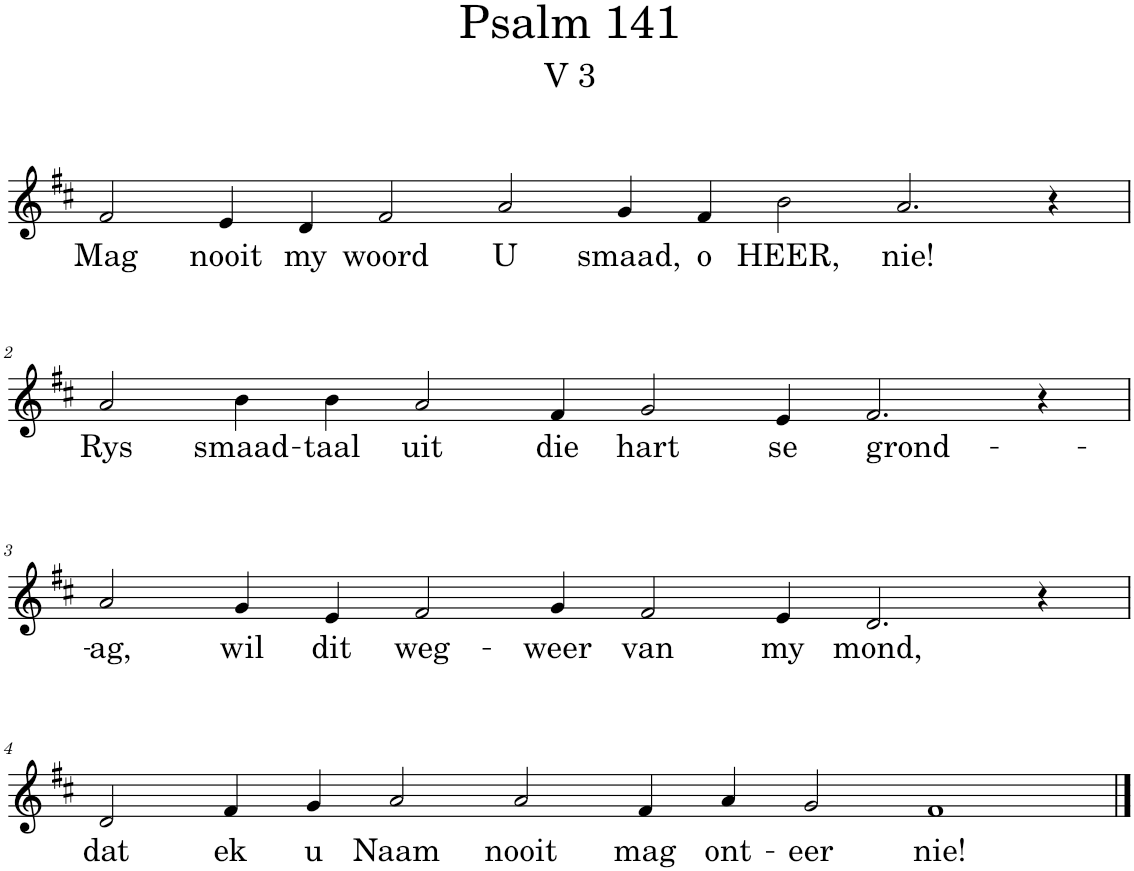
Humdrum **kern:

**kern	**text
*part1	*part1
*staff1	*staff1
*I"Pipe Organ	*
*I'Org.	*
*clefG2	*
*k[f#c#]	*
*M16/4	*
=1	=1
!	!LO:LY:b
2f#/	Mag
!	!LO:LY:b
4e/	nooit
!	!LO:LY:b
4d/	my
!	!LO:LY:b
2f#/	woord
!	!LO:LY:b
2a/	U
!	!LO:LY:b
4g/	smaad,
!	!LO:LY:b
4f#/	o
!	!LO:LY:b
2b\	HEER,
!	!LO:LY:b
2.a/	nie!
4r	.
!!LO:LB:g=z
=2	=2
*M14/4	*
!	!LO:LY:b
2a/	Rys
!	!LO:LY:b
4b\	smaad-
!	!LO:LY:b
4b\	-taal
!	!LO:LY:b
2a/	uit
!	!LO:LY:b
4f#/	die
!	!LO:LY:b
2g/	hart
!	!LO:LY:b
4e/	se
!	!LO:LY:b
2.f#/	grond-
4r	.
!!LO:LB:g=z
=3	=3
!	!LO:LY:b
2a/	-ag,
!	!LO:LY:b
4g/	wil
!	!LO:LY:b
4e/	dit
!	!LO:LY:b
2f#/	weg-
!	!LO:LY:b
4g/	-weer
!	!LO:LY:b
2f#/	van
!	!LO:LY:b
4e/	my
!	!LO:LY:b
2.d/	mond,
4r	.
!!LO:LB:g=z
=4	=4
*M16/4	*
!	!LO:LY:b
2d/	dat
!	!LO:LY:b
4f#/	ek
!	!LO:LY:b
4g/	u
!	!LO:LY:b
2a/	Naam
!	!LO:LY:b
2a/	nooit
!	!LO:LY:b
4f#/	mag
!	!LO:LY:b
4a/	ont-
!	!LO:LY:b
2g/	-eer
!	!LO:LY:b
1f#	nie!
==	==
*-	*-
